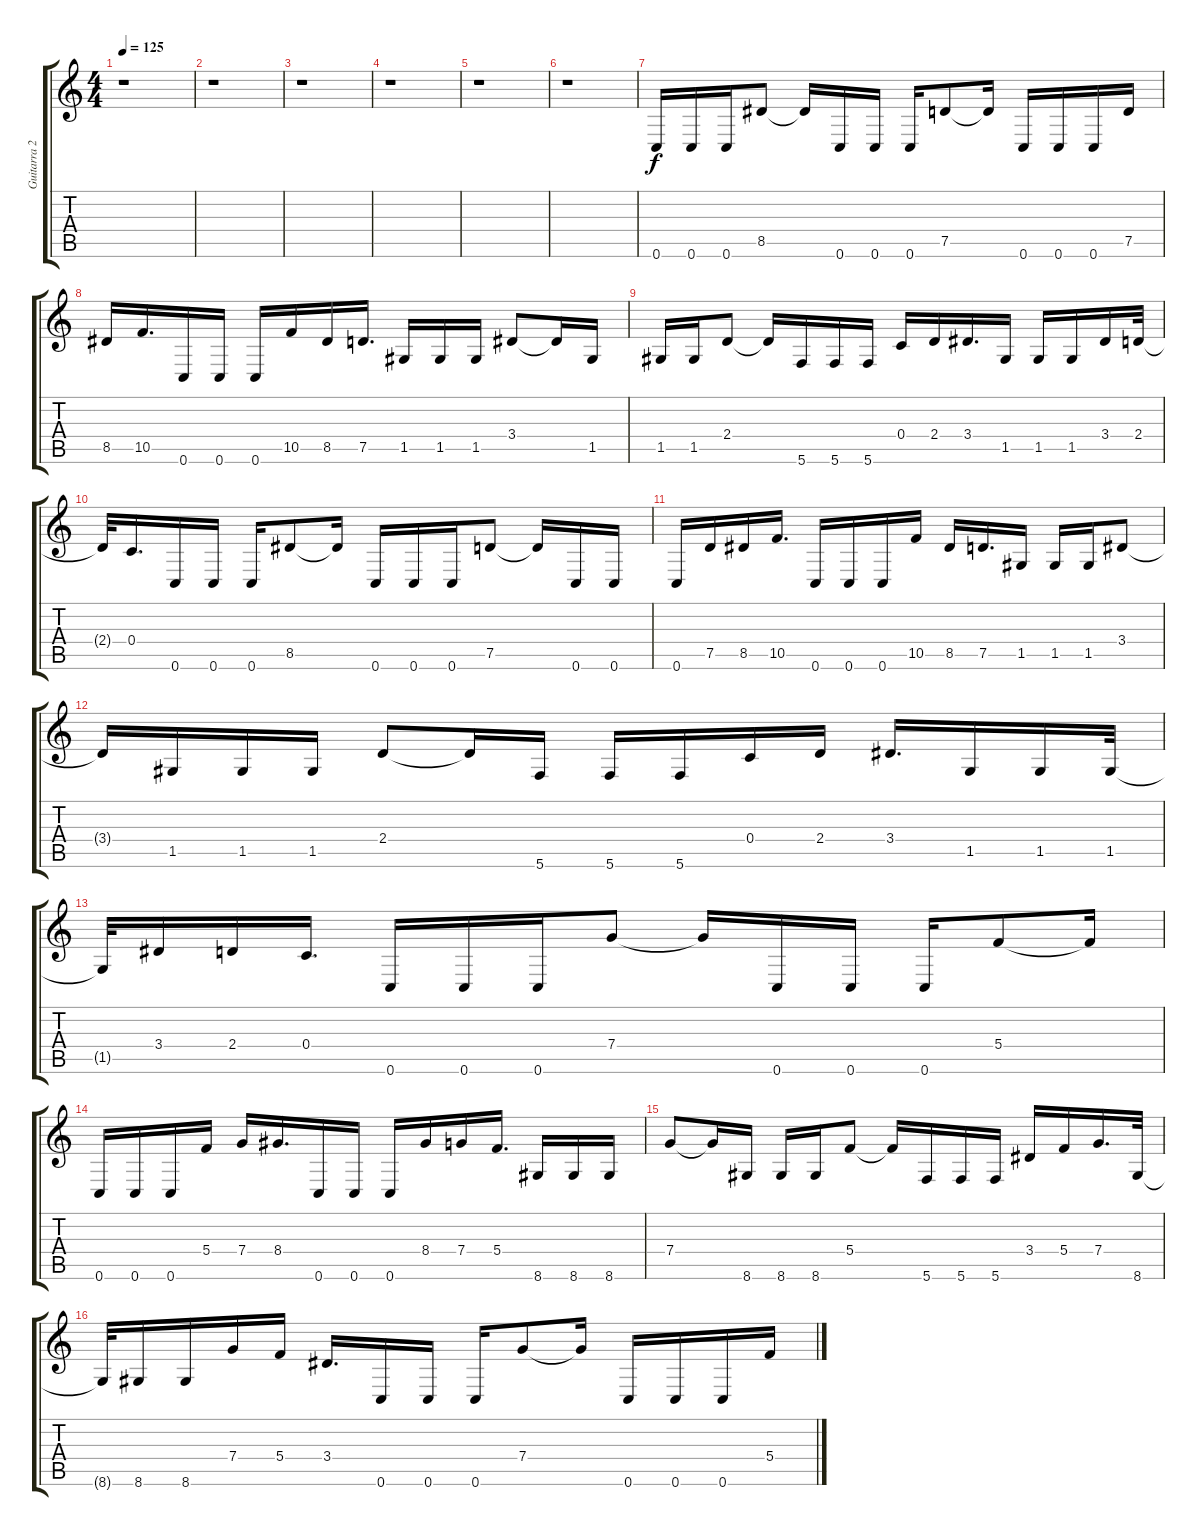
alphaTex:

\track ("Guitarra 2" "Guitarra 2") {instrument distortionguitar}
\staff {score tabs}
\tuning (D4 A3 F3 C3 G2 C2) {hide}
\ts (4 4)
\tempo 125
\clef g2
\ks c
r.1{dy f instrument distortionguitar} |
r.1 |
r.1 |
r.1 |
r.1 |
r.1 |
0.6.16 0.6.16 0.6.16 8.5.8 8.5{t}.16 0.6.16 0.6.16 0.6.16 7.5.8 7.5{t}.16 0.6.16 0.6.16 0.6.16 7.5.16 |
8.5.16 10.5.16{d} 0.6.16 0.6.16 0.6.16 10.5.16 8.5.16 7.5.16{d} 1.5.16 1.5.16 1.5.16 3.4.8 3.4{t}.16 1.5.16 |
1.5.16 1.5.16 2.4.8 2.4{t}.16 5.6.16 5.6.16 5.6.16 0.4.16 2.4.16 3.4.16{d} 1.5.16 1.5.16 1.5.16 3.4.16 2.4.32 |
2.4{t}.32 0.4.16{d} 0.6.16 0.6.16 0.6.16 8.5.8 8.5{t}.16 0.6.16 0.6.16 0.6.16 7.5.8 7.5{t}.16 0.6.16 0.6.16 |
0.6.16 7.5.16 8.5.16 10.5.16{d} 0.6.16 0.6.16 0.6.16 10.5.16 8.5.16 7.5.16{d} 1.5.16 1.5.16 1.5.16 3.4.8 |
3.4{t}.16 1.5.16 1.5.16 1.5.16 2.4.8 2.4{t}.16 5.6.16 5.6.16 5.6.16 0.4.16 2.4.16 3.4.16{d} 1.5.16 1.5.16 1.5.32 |
1.5{t}.32 3.4.16 2.4.16 0.4.16{d} 0.6.16 0.6.16 0.6.16 7.4.8 7.4{t}.16 0.6.16 0.6.16 0.6.16 5.4.8 5.4{t}.16 |
0.6.16 0.6.16 0.6.16 5.4.16 7.4.16 8.4.16{d} 0.6.16 0.6.16 0.6.16 8.4.16 7.4.16 5.4.16{d} 8.6.16 8.6.16 8.6.16 |
7.4.8 7.4{t}.16 8.6.16 8.6.16 8.6.16 5.4.8 5.4{t}.16 5.6.16 5.6.16 5.6.16 3.4.16 5.4.16 7.4.16{d} 8.6.32 |
8.6{t}.32 8.6.16 8.6.16 7.4.16 5.4.16 3.4.16{d} 0.6.16 0.6.16 0.6.16 7.4.8 7.4{t}.16 0.6.16 0.6.16 0.6.16 5.4.16
